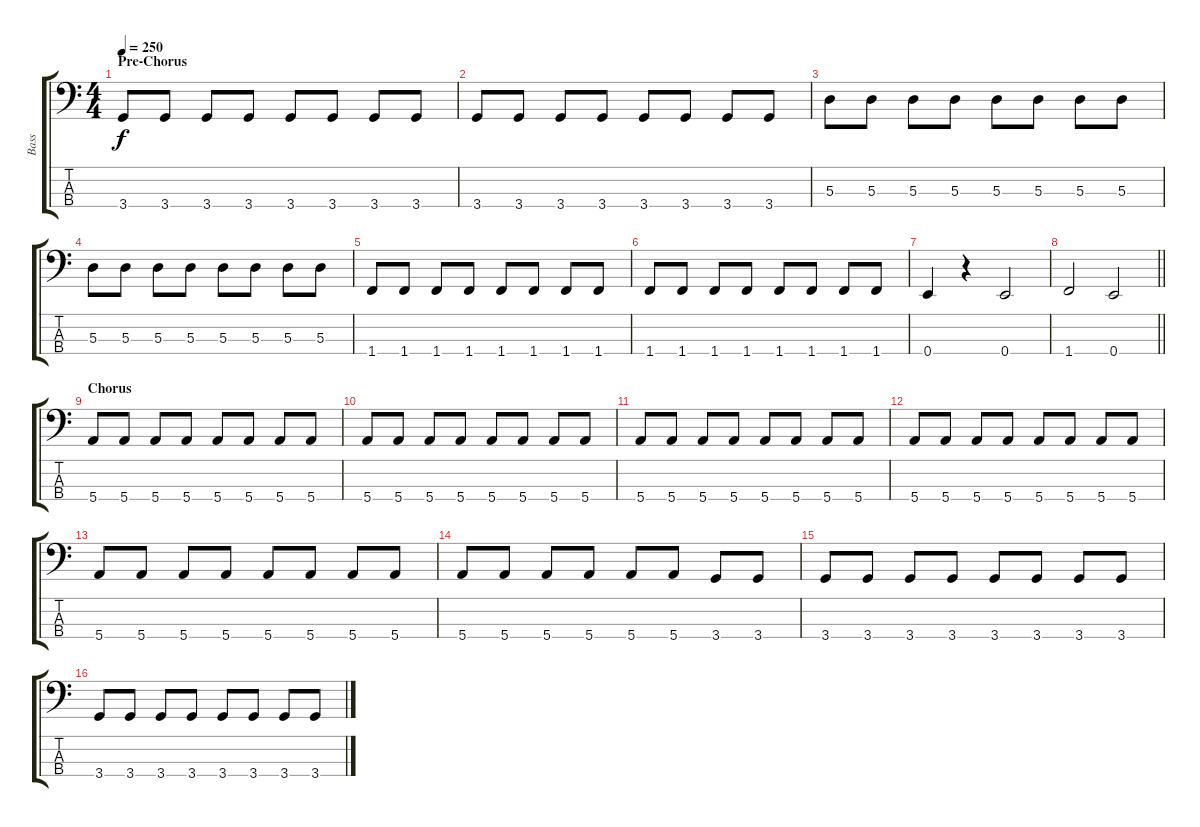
\track ("Bass" "Bass") {instrument electricbassfinger}
\staff {score tabs}
\tuning (G2 D2 A1 E1) {hide}
\ts (4 4)
\section ("" "Pre-Chorus")
\tempo 250
\clef f4
\ks c
3.4.8{dy f} 3.4.8 3.4.8 3.4.8 3.4.8 3.4.8 3.4.8 3.4.8 |
3.4.8 3.4.8 3.4.8 3.4.8 3.4.8 3.4.8 3.4.8 3.4.8 |
5.3.8 5.3.8 5.3.8 5.3.8 5.3.8 5.3.8 5.3.8 5.3.8 |
5.3.8 5.3.8 5.3.8 5.3.8 5.3.8 5.3.8 5.3.8 5.3.8 |
1.4.8 1.4.8 1.4.8 1.4.8 1.4.8 1.4.8 1.4.8 1.4.8 |
1.4.8 1.4.8 1.4.8 1.4.8 1.4.8 1.4.8 1.4.8 1.4.8 |
0.4.4 r.4 0.4.2 |
\barLineRight lightlight
1.4.2 0.4.2 |
\section ("" "Chorus")
5.4.8 5.4.8 5.4.8 5.4.8 5.4.8 5.4.8 5.4.8 5.4.8 |
5.4.8 5.4.8 5.4.8 5.4.8 5.4.8 5.4.8 5.4.8 5.4.8 |
5.4.8 5.4.8 5.4.8 5.4.8 5.4.8 5.4.8 5.4.8 5.4.8 |
5.4.8 5.4.8 5.4.8 5.4.8 5.4.8 5.4.8 5.4.8 5.4.8 |
5.4.8 5.4.8 5.4.8 5.4.8 5.4.8 5.4.8 5.4.8 5.4.8 |
5.4.8 5.4.8 5.4.8 5.4.8 5.4.8 5.4.8 3.4.8 3.4.8 |
3.4.8 3.4.8 3.4.8 3.4.8 3.4.8 3.4.8 3.4.8 3.4.8 |
3.4.8 3.4.8 3.4.8 3.4.8 3.4.8 3.4.8 3.4.8 3.4.8
